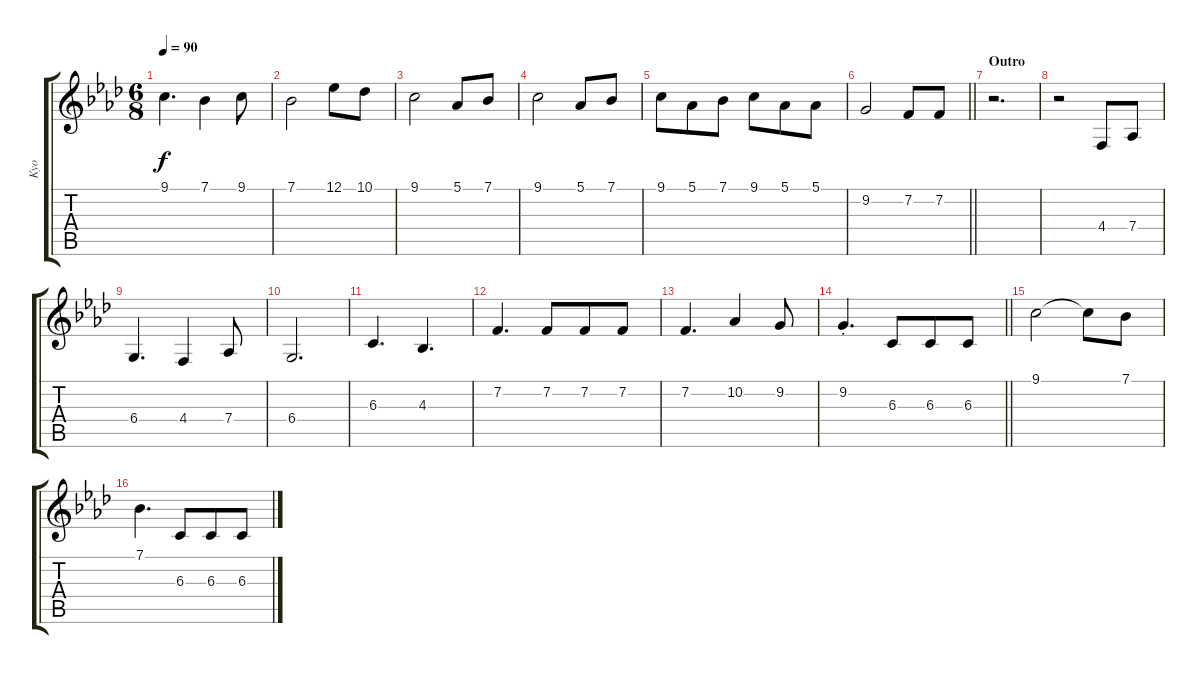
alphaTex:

\track ("Kyo" "Kyo") {instrument tenorsax}
\staff {score tabs}
\tuning (Eb4 Bb3 Gb3 Db3 Ab2 Db2) {hide}
\ts (6 8)
\tempo 90
\clef g2
\ks fminor
9.1.4{d dy f} 7.1.4 9.1.8 |
7.1.2 12.1.8 10.1.8 |
9.1.2 5.1.8 7.1.8 |
9.1.2 5.1.8 7.1.8 |
9.1.8 5.1.8 7.1.8 9.1.8 5.1.8 5.1.8 |
\barLineRight lightlight
9.2.2 7.2.8 7.2.8 |
\section ("" "Outro")
r.2{d} |
r.2 4.4.8 7.4.8 |
6.4.4{d} 4.4.4 7.4.8 |
6.4.2{d} |
6.3.4{d} 4.3.4{d} |
7.2.4{d} 7.2.8 7.2.8 7.2.8 |
7.2.4{d} 10.2.4 9.2.8 |
\barLineRight lightlight
9.2{st}.4{d} 6.3.8 6.3.8 6.3.8 |
9.1.2 9.1{t}.8 7.1.8 |
7.1.4{d} 6.3.8 6.3.8 6.3.8
